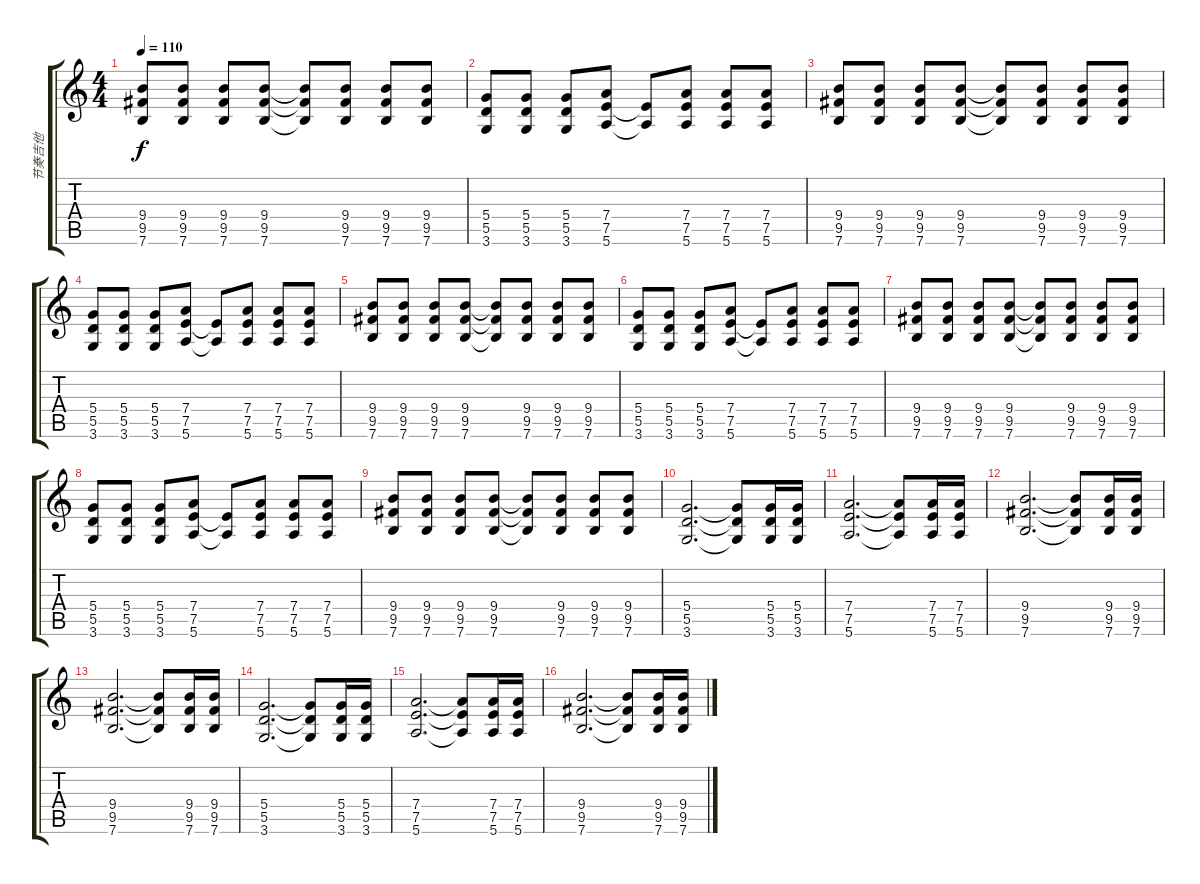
\track ("节奏吉他" "节奏吉他") {instrument overdrivenguitar}
\staff {score tabs}
\tuning (E4 B3 G3 D3 A2 E2) {hide}
\ts (4 4)
\tempo 110
\clef g2
\ks c
(9.4 9.5 7.6).8{dy f} (9.4 9.5 7.6).8 (9.4 9.5 7.6).8 (9.4 9.5 7.6).8 (9.4{t} 9.5{t} 7.6{t}).8 (9.4 9.5 7.6).8 (9.4 9.5 7.6).8 (9.4 9.5 7.6).8 |
(5.4 5.5 3.6).8 (5.4 5.5 3.6).8 (5.4 5.5 3.6).8 (7.4 7.5 5.6).8 (7.5{t} 5.6{t}).8 (7.4 7.5 5.6).8 (7.4 7.5 5.6).8 (7.4 7.5 5.6).8 |
(9.4 9.5 7.6).8 (9.4 9.5 7.6).8 (9.4 9.5 7.6).8 (9.4 9.5 7.6).8 (9.4{t} 9.5{t} 7.6{t}).8 (9.4 9.5 7.6).8 (9.4 9.5 7.6).8 (9.4 9.5 7.6).8 |
(5.4 5.5 3.6).8 (5.4 5.5 3.6).8 (5.4 5.5 3.6).8 (7.4 7.5 5.6).8 (7.5{t} 5.6{t}).8 (7.4 7.5 5.6).8 (7.4 7.5 5.6).8 (7.4 7.5 5.6).8 |
(9.4 9.5 7.6).8 (9.4 9.5 7.6).8 (9.4 9.5 7.6).8 (9.4 9.5 7.6).8 (9.4{t} 9.5{t} 7.6{t}).8 (9.4 9.5 7.6).8 (9.4 9.5 7.6).8 (9.4 9.5 7.6).8 |
(5.4 5.5 3.6).8 (5.4 5.5 3.6).8 (5.4 5.5 3.6).8 (7.4 7.5 5.6).8 (7.5{t} 5.6{t}).8 (7.4 7.5 5.6).8 (7.4 7.5 5.6).8 (7.4 7.5 5.6).8 |
(9.4 9.5 7.6).8 (9.4 9.5 7.6).8 (9.4 9.5 7.6).8 (9.4 9.5 7.6).8 (9.4{t} 9.5{t} 7.6{t}).8 (9.4 9.5 7.6).8 (9.4 9.5 7.6).8 (9.4 9.5 7.6).8 |
(5.4 5.5 3.6).8 (5.4 5.5 3.6).8 (5.4 5.5 3.6).8 (7.4 7.5 5.6).8 (7.5{t} 5.6{t}).8 (7.4 7.5 5.6).8 (7.4 7.5 5.6).8 (7.4 7.5 5.6).8 |
(9.4 9.5 7.6).8 (9.4 9.5 7.6).8 (9.4 9.5 7.6).8 (9.4 9.5 7.6).8 (9.4{t} 9.5{t} 7.6{t}).8 (9.4 9.5 7.6).8 (9.4 9.5 7.6).8 (9.4 9.5 7.6).8 |
(5.4 5.5 3.6).2{d} (5.4{t} 5.5{t} 3.6{t}).8 (5.4 5.5 3.6).16 (5.4 5.5 3.6).16 |
(7.4 7.5 5.6).2{d} (7.4{t} 7.5{t} 5.6{t}).8 (7.4 7.5 5.6).16 (7.4 7.5 5.6).16 |
(9.4 9.5 7.6).2{d} (9.4{t} 9.5{t} 7.6{t}).8 (9.4 9.5 7.6).16 (9.4 9.5 7.6).16 |
(9.4 9.5 7.6).2{d} (9.4{t} 9.5{t} 7.6{t}).8 (9.4 9.5 7.6).16 (9.4 9.5 7.6).16 |
(5.4 5.5 3.6).2{d} (5.4{t} 5.5{t} 3.6{t}).8 (5.4 5.5 3.6).16 (5.4 5.5 3.6).16 |
(7.4 7.5 5.6).2{d} (7.4{t} 7.5{t} 5.6{t}).8 (7.4 7.5 5.6).16 (7.4 7.5 5.6).16 |
(9.4 9.5 7.6).2{d} (9.4{t} 9.5{t} 7.6{t}).8 (9.4 9.5 7.6).16 (9.4 9.5 7.6).16
